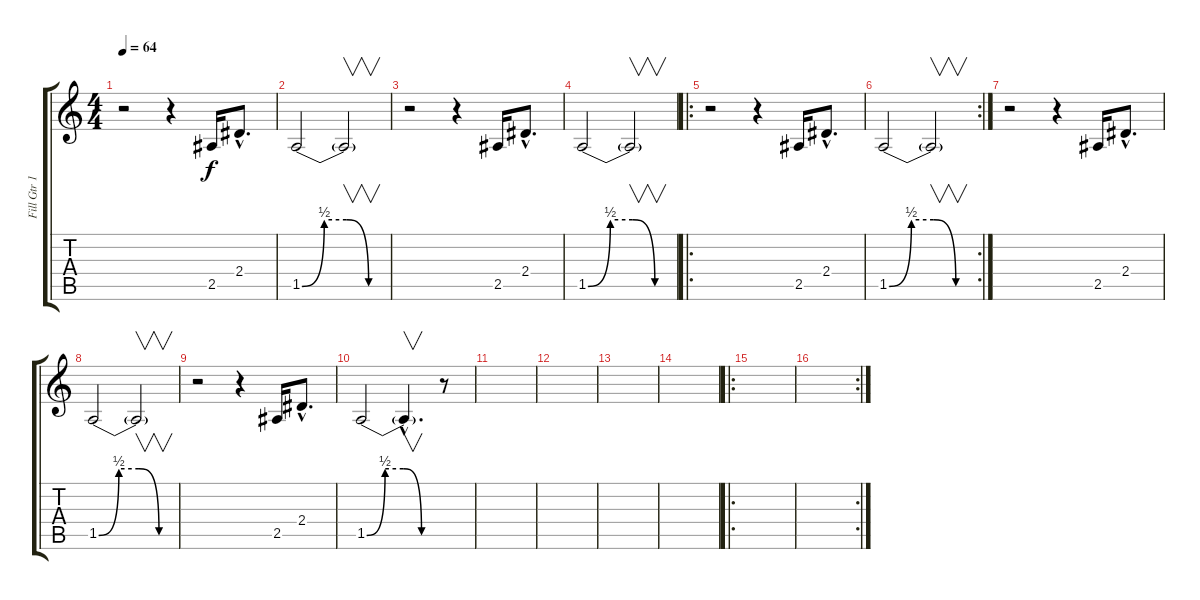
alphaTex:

\track ("Fill Gtr 1" "Fill Gtr 1") {instrument distortionguitar}
\staff {score tabs}
\tuning (Eb4 Bb3 Gb3 Db3 Ab2 Eb2) {hide}
\ts (4 4)
\tempo 64
\clef g2
\ks c
r.2{dy f instrument distortionguitar} r.4 2.5.16 2.4{hac}.8{d} |
1.5{be (custom 0 0 15 2 30 2 45 0 60 0)}.2 1.5{t}.2{v} |
r.2 r.4 2.5.16 2.4{hac}.8{d} |
1.5{be (custom 0 0 15 2 30 2 45 0 60 0)}.2 1.5{t}.2{v} |
\ro
r.2 r.4 2.5.16 2.4{hac}.8{d} |
\rc 2
1.5{be (custom 0 0 15 2 30 2 45 0 60 0)}.2 1.5{t}.2{v} |
r.2 r.4 2.5.16 2.4{hac}.8{d} |
1.5{be (custom 0 0 15 2 30 2 45 0 60 0)}.2 1.5{t}.2{v} |
r.2 r.4 2.5.16 2.4{hac}.8{d} |
1.5{be (custom 0 0 15 2 30 2 45 0 60 0)}.2 1.5{hac t}.4{v d} r.8 |
|
|
|
|
\ro
|
\rc 2
